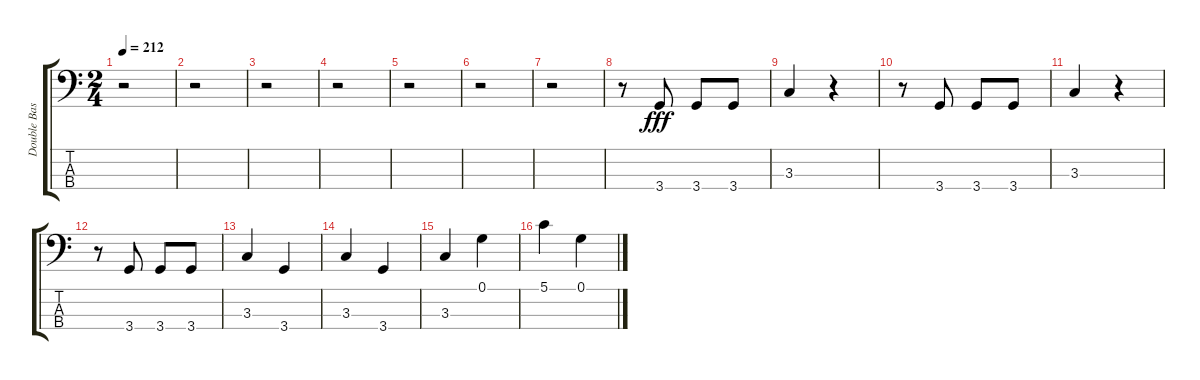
\track ("Double Bass" "Double Bas") {instrument contrabass}
\staff {score tabs}
\tuning (G2 D2 A1 E1) {hide}
\ts (2 4)
\tempo 212
\clef f4
\ks c
r.2{dy fff} |
r.2 |
r.2 |
r.2 |
r.2 |
r.2 |
r.2 |
r.8 3.4.8 3.4.8 3.4.8 |
3.3.4 r.4 |
r.8 3.4.8 3.4.8 3.4.8 |
3.3.4 r.4 |
r.8 3.4.8 3.4.8 3.4.8 |
3.3.4 3.4.4 |
3.3.4 3.4.4 |
3.3.4 0.1.4 |
5.1.4 0.1.4
